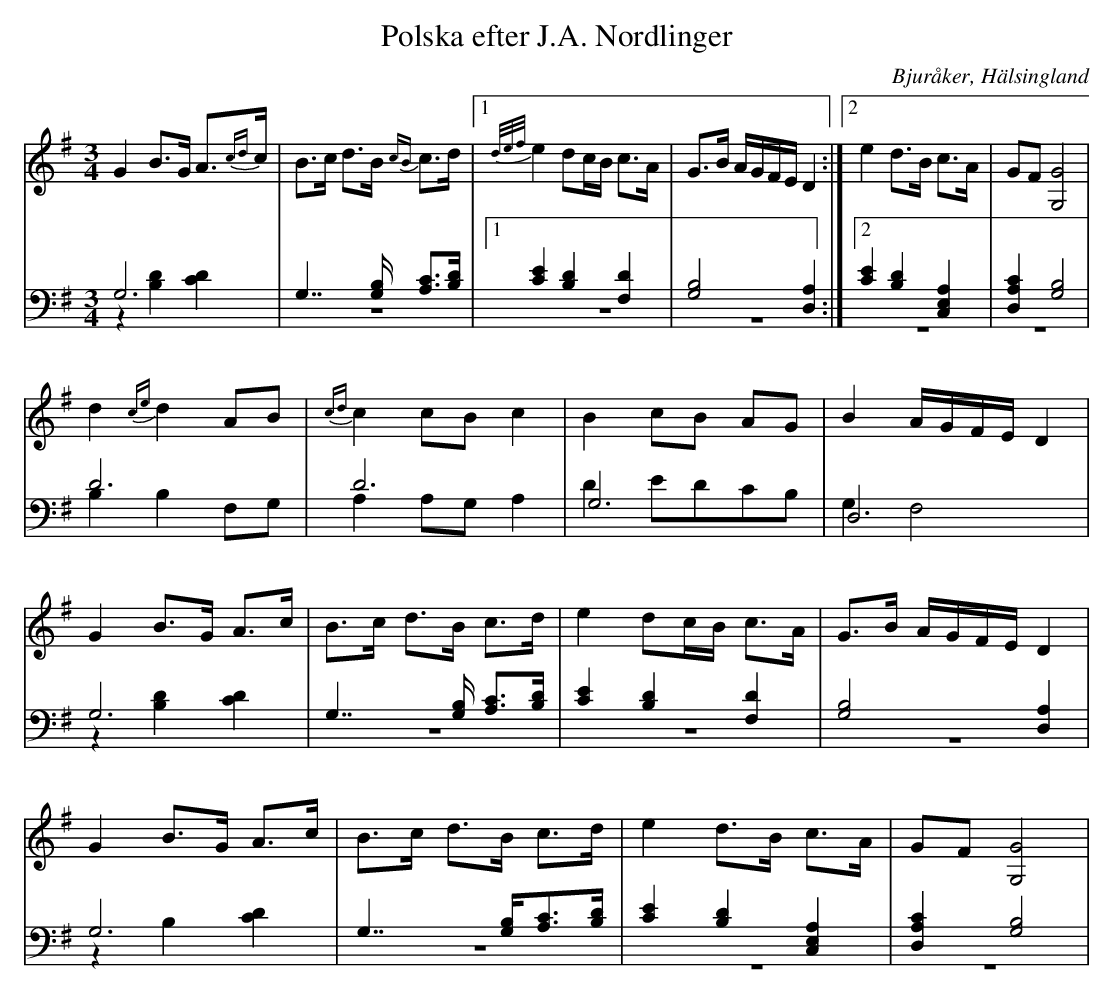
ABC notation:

X:1
T: Polska efter J.A. Nordlinger
O: Bjuråker, Hälsingland
M: 3/4
L: 1/8
K: G
V:1
V:2
V:3 merge
V:1
G2 B>G A>{cd2/3}c|B>c d>B {cB}c>d |1 {d/e/f/}e2 dc/B/ c>A| G>B A/G/F/E/ D2:|2 e2 d>B c>A|GF [G4G,4]  |
 d2 {ce}d2 AB|{cd}c2 cB c2|B2 cB AG|B2 A/G/F/E/ D2 |
G2 B>G A>c|B>c d>B c>d |e2 dc/B/ c>A|G>B A/G/F/E/ D2 |
G2 B>G A>c |B>c d>B c>d|e2 d>B c>A|GF [G,4G4] |
V:2 clef=bass
 G,6|G,7/2 [G,/B,/] [A,C]>[B,D]|1 [C2E2] [B,2D2] [F,2D2]| [G,4B,4] [D,2A,2]:|2 [C2E2] [B,2D2] [C,2E,2A,2]| [D,2A,2C2] [G,4B,4]|
D6 |D6 |G,6|D,6 |
G,6 | G,7/2 [G,/B,/] [A,C]>[B,D]| [C2E2] [B,2D2] [F,2D2]| [G,4B,4] [D,2A,2]|
G,6 |G,7/2 [G,/B,/][A,C]>[B,D]|[C2E2] [B,2D2] [C,2E,2A,2]|[D,2A,2C2] [G,4B,4] |
V:3 clef=bass
z2 [B,2D2] [C2D2]| z6|1 z6| z6:|2 z6|  z6|
B,2 B,2 F,G, |A,2 A,G, A,2 |D2 EDCB,|G,2 F,4 |
z2 [B,2D2] [C2D2]| z6 |z6 |z6|
z2 B,2 [C2D2] |z6|z6|z6|
